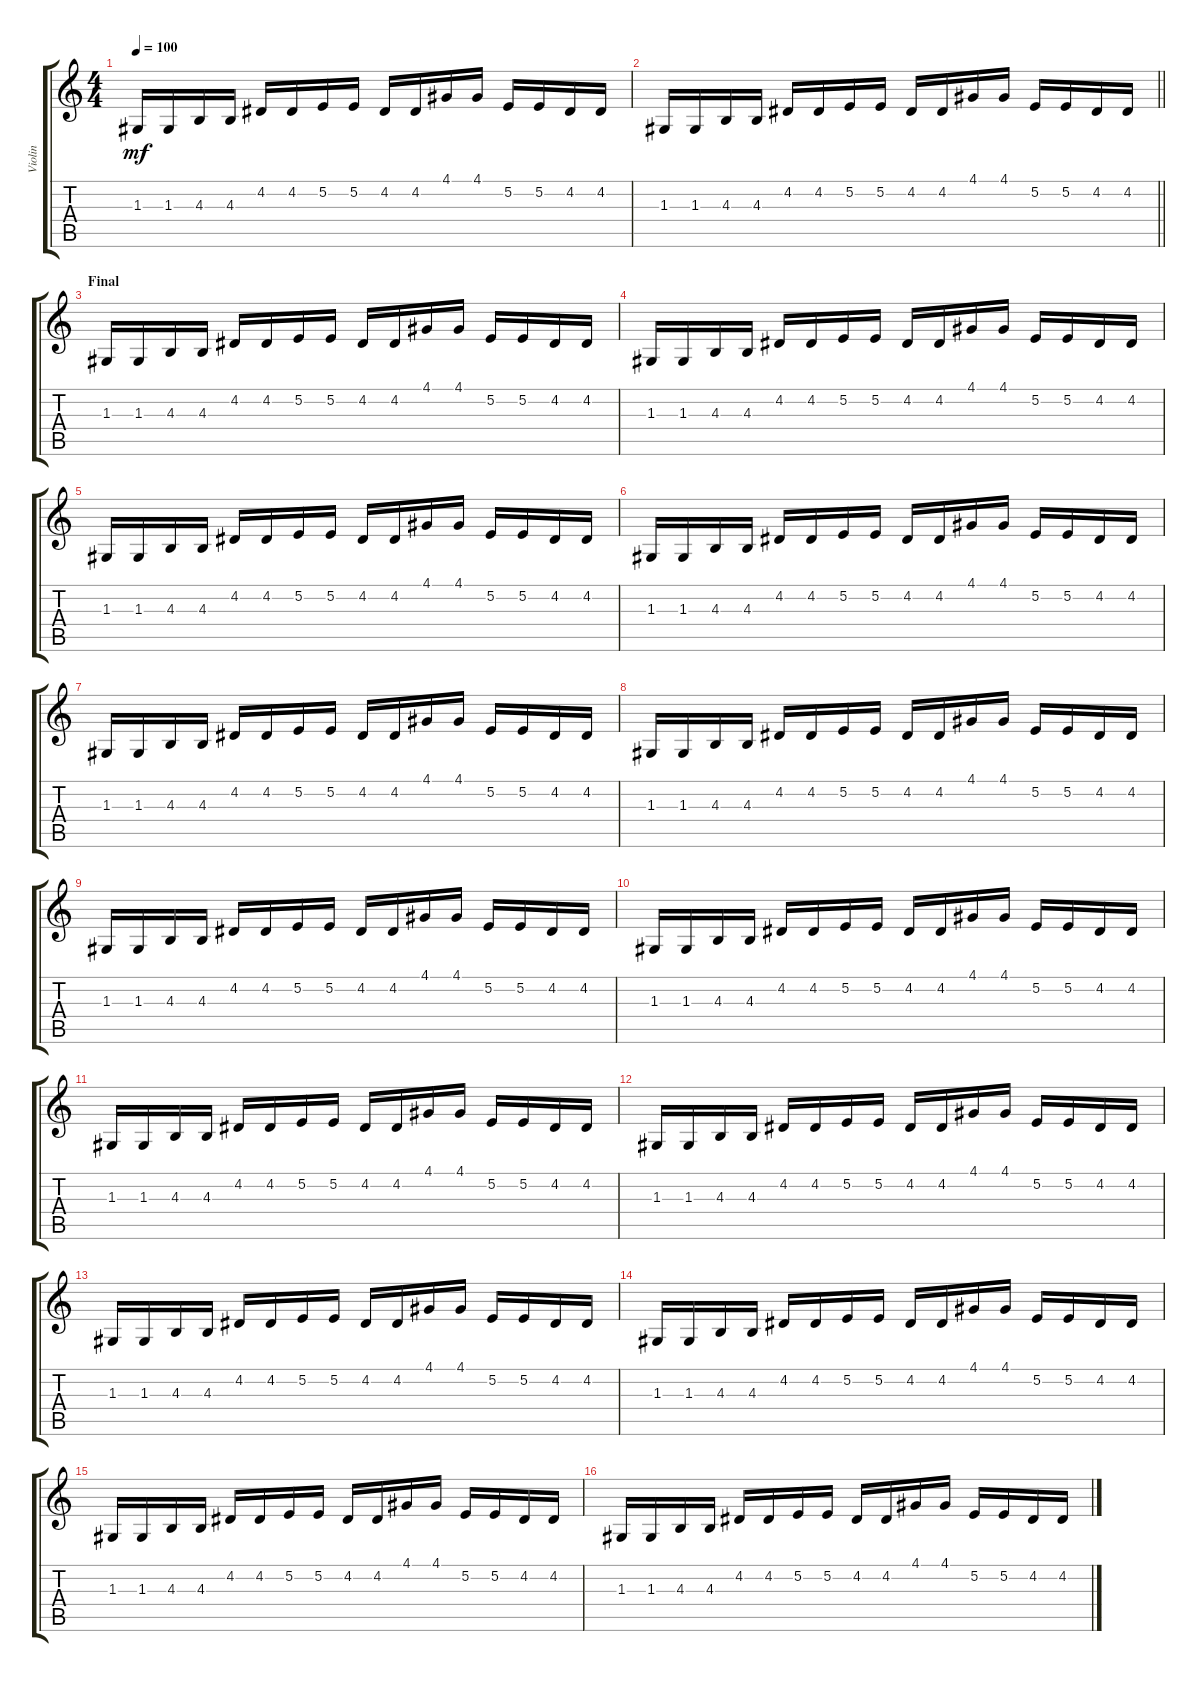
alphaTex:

\track ("Violin " "Violin ") {instrument violin}
\staff {score tabs}
\tuning (E4 B3 G3 D3 A2 E2) {hide}
\ts (4 4)
\tempo 100
\clef g2
\ks c
1.3.16{dy mf} 1.3.16 4.3.16 4.3.16 4.2.16 4.2.16 5.2.16 5.2.16 4.2.16 4.2.16 4.1.16 4.1.16 5.2.16 5.2.16 4.2.16 4.2.16 |
\barLineRight lightlight
1.3.16 1.3.16 4.3.16 4.3.16 4.2.16 4.2.16 5.2.16 5.2.16 4.2.16 4.2.16 4.1.16 4.1.16 5.2.16 5.2.16 4.2.16 4.2.16 |
\section ("" "Final")
1.3.16 1.3.16 4.3.16 4.3.16 4.2.16 4.2.16 5.2.16 5.2.16 4.2.16 4.2.16 4.1.16 4.1.16 5.2.16 5.2.16 4.2.16 4.2.16 |
1.3.16 1.3.16 4.3.16 4.3.16 4.2.16 4.2.16 5.2.16 5.2.16 4.2.16 4.2.16 4.1.16 4.1.16 5.2.16 5.2.16 4.2.16 4.2.16 |
1.3.16 1.3.16 4.3.16 4.3.16 4.2.16 4.2.16 5.2.16 5.2.16 4.2.16 4.2.16 4.1.16 4.1.16 5.2.16 5.2.16 4.2.16 4.2.16 |
1.3.16 1.3.16 4.3.16 4.3.16 4.2.16 4.2.16 5.2.16 5.2.16 4.2.16 4.2.16 4.1.16 4.1.16 5.2.16 5.2.16 4.2.16 4.2.16 |
1.3.16 1.3.16 4.3.16 4.3.16 4.2.16 4.2.16 5.2.16 5.2.16 4.2.16 4.2.16 4.1.16 4.1.16 5.2.16 5.2.16 4.2.16 4.2.16 |
1.3.16 1.3.16 4.3.16 4.3.16 4.2.16 4.2.16 5.2.16 5.2.16 4.2.16 4.2.16 4.1.16 4.1.16 5.2.16 5.2.16 4.2.16 4.2.16 |
1.3.16 1.3.16 4.3.16 4.3.16 4.2.16 4.2.16 5.2.16 5.2.16 4.2.16 4.2.16 4.1.16 4.1.16 5.2.16 5.2.16 4.2.16 4.2.16 |
1.3.16 1.3.16 4.3.16 4.3.16 4.2.16 4.2.16 5.2.16 5.2.16 4.2.16 4.2.16 4.1.16 4.1.16 5.2.16 5.2.16 4.2.16 4.2.16 |
1.3.16 1.3.16 4.3.16 4.3.16 4.2.16 4.2.16 5.2.16 5.2.16 4.2.16 4.2.16 4.1.16 4.1.16 5.2.16 5.2.16 4.2.16 4.2.16 |
1.3.16 1.3.16 4.3.16 4.3.16 4.2.16 4.2.16 5.2.16 5.2.16 4.2.16 4.2.16 4.1.16 4.1.16 5.2.16 5.2.16 4.2.16 4.2.16 |
1.3.16 1.3.16 4.3.16 4.3.16 4.2.16 4.2.16 5.2.16 5.2.16 4.2.16 4.2.16 4.1.16 4.1.16 5.2.16 5.2.16 4.2.16 4.2.16 |
1.3.16 1.3.16 4.3.16 4.3.16 4.2.16 4.2.16 5.2.16 5.2.16 4.2.16 4.2.16 4.1.16 4.1.16 5.2.16 5.2.16 4.2.16 4.2.16 |
1.3.16 1.3.16 4.3.16 4.3.16 4.2.16 4.2.16 5.2.16 5.2.16 4.2.16 4.2.16 4.1.16 4.1.16 5.2.16 5.2.16 4.2.16 4.2.16 |
1.3.16 1.3.16 4.3.16 4.3.16 4.2.16 4.2.16 5.2.16 5.2.16 4.2.16 4.2.16 4.1.16 4.1.16 5.2.16 5.2.16 4.2.16 4.2.16
